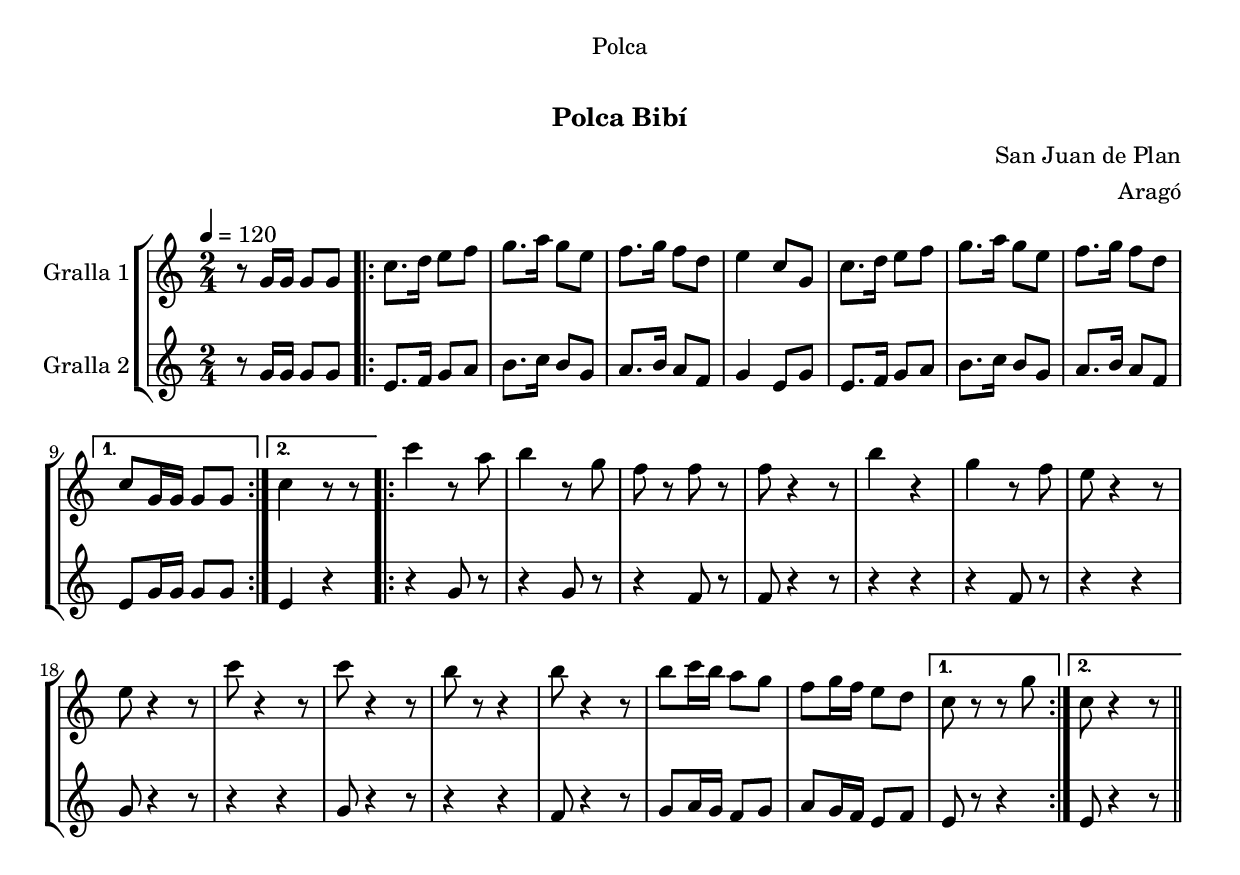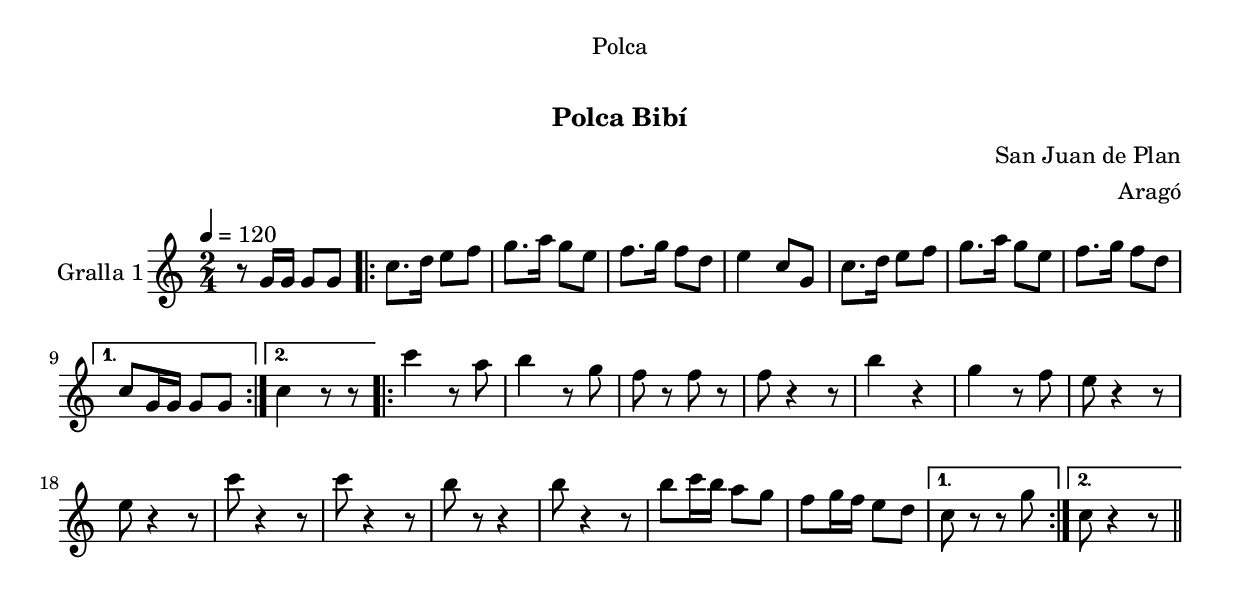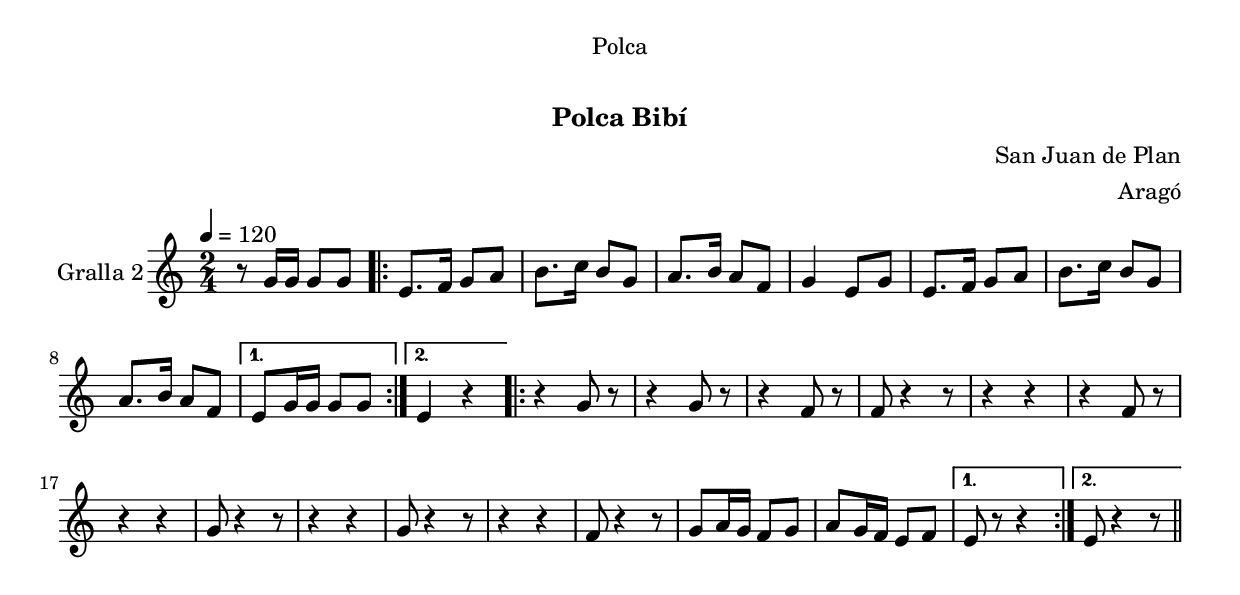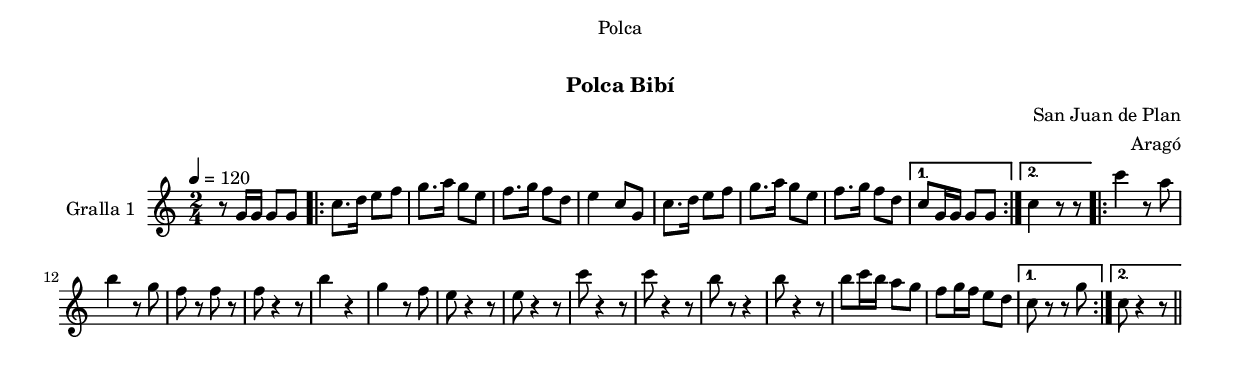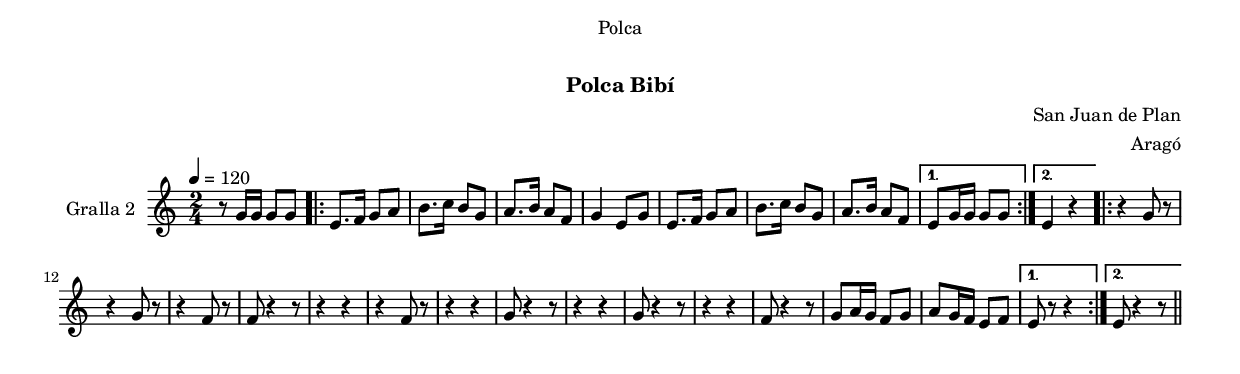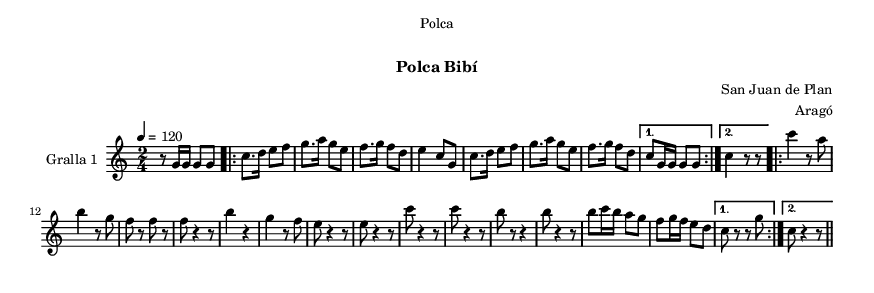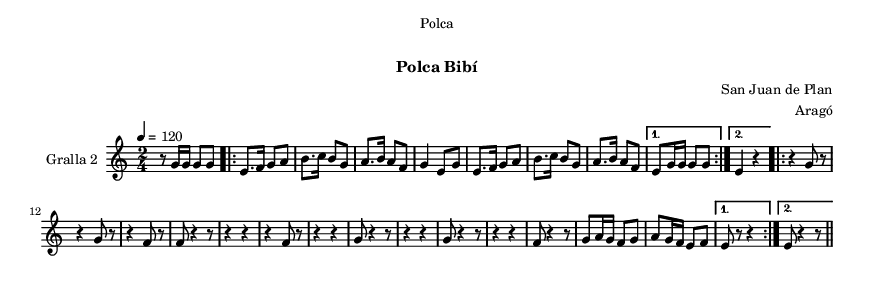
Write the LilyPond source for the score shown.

\version "2.16.0"

\header {
  dedication="Polca"
  title="  "
  subtitle="Polca Bibí"
  subsubtitle=""
  poet=""
  meter=""
  piece=""
  composer="San Juan de Plan"
  arranger="Aragó"
  opus=""
  instrument=""
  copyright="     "
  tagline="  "
}

liniaroAa =
\relative g'
{
  \tempo 4=120
  \clef treble
  \key c \major
  \time 2/4
  r8 g16 g g8 g  |
  \repeat volta 2 { c8. d16 e8 f  |
  g8. a16 g8 e  |
  f8. g16 f8 d  |
  %05
  e4 c8 g  |
  c8. d16 e8 f  |
  g8. a16 g8 e  |
  f8. g16 f8 d }
  \alternative { { c8 g16 g g8 g }
  %10
  { c4 r8 r8 } } % kompletite
  \repeat volta 2 { c'4 r8 a  |
  b4 r8 g  |
  f8 r f r  |
  f8 r4 r8  | % kompletite
  %15
  b4 r4  | % kompletite
  g4 r8 f  |
  e8 r4 r8  | % kompletite
  e8 r4 r8  | % kompletite
  c'8 r4 r8  | % kompletite
  %20
  c8 r4 r8  | % kompletite
  b8 r r4  | % kompletite
  b8 r4 r8  | % kompletite
  b8 c16 b a8 g  |
  f8 g16 f e8 d }
  %25
  \alternative { { c8 r r g' }
  { c,8 r4 r8 } } \bar "||" % kompletite
}

liniaroAb =
\relative g'
{
  \tempo 4=120
  \clef treble
  \key c \major
  \time 2/4
  r8 g16 g g8 g  |
  \repeat volta 2 { e8. f16 g8 a  |
  b8. c16 b8 g  |
  a8. b16 a8 f  |
  %05
  g4 e8 g  |
  e8. f16 g8 a  |
  b8. c16 b8 g  |
  a8. b16 a8 f }
  \alternative { { e8 g16 g g8 g }
  %10
  { e4 r } }
  \repeat volta 2 { r4 g8 r  |
  r4 g8 r  |
  r4 f8 r  |
  f8 r4 r8  | % kompletite
  %15
  r4 r4  | % kompletite
  r4 f8 r  |
  r4 r4  | % kompletite
  g8 r4 r8  | % kompletite
  r4 r4  | % kompletite
  %20
  g8 r4 r8  | % kompletite
  r4 r4  | % kompletite
  f8 r4 r8  | % kompletite
  g8 a16 g f8 g  |
  a8 g16 f e8 f }
  %25
  \alternative { { e8 r r4 }
  { e8 r4 r8 } } \bar "||" % kompletite
}

\book {

\paper {
  print-page-number = false
  #(set-paper-size "a4")
  #(layout-set-staff-size 20)
}

\bookpart {
  \score {
    \new StaffGroup {
      \override Score.RehearsalMark #'self-alignment-X = #LEFT
      <<
        \new Staff \with {instrumentName = #"Gralla 1" } \liniaroAa
        \new Staff \with {instrumentName = #"Gralla 2" } \liniaroAb
      >>
    }
    \layout {}
  }\score { \unfoldRepeats
    \new StaffGroup {
      \override Score.RehearsalMark #'self-alignment-X = #LEFT
      <<
        \new Staff \with {instrumentName = #"Gralla 1" } \liniaroAa
        \new Staff \with {instrumentName = #"Gralla 2" } \liniaroAb
      >>
    }
    \midi {}
  }
}

\bookpart {
  \header {}
  \score {
    \new StaffGroup {
      \override Score.RehearsalMark #'self-alignment-X = #LEFT
      <<
        \new Staff \with {instrumentName = #"Gralla 1" } \liniaroAa
      >>
    }
    \layout {}
  }\score { \unfoldRepeats
    \new StaffGroup {
      \override Score.RehearsalMark #'self-alignment-X = #LEFT
      <<
        \new Staff \with {instrumentName = #"Gralla 1" } \liniaroAa
      >>
    }
    \midi {}
  }
}

\bookpart {
  \header {}
  \score {
    \new StaffGroup {
      \override Score.RehearsalMark #'self-alignment-X = #LEFT
      <<
        \new Staff \with {instrumentName = #"Gralla 2" } \liniaroAb
      >>
    }
    \layout {}
  }\score { \unfoldRepeats
    \new StaffGroup {
      \override Score.RehearsalMark #'self-alignment-X = #LEFT
      <<
        \new Staff \with {instrumentName = #"Gralla 2" } \liniaroAb
      >>
    }
    \midi {}
  }
}

}

\book {

\paper {
  print-page-number = false
  #(set-paper-size "a5landscape")
  #(layout-set-staff-size 16)
}

\bookpart {
  \header {}
  \score {
    \new StaffGroup {
      \override Score.RehearsalMark #'self-alignment-X = #LEFT
      <<
        \new Staff \with {instrumentName = #"Gralla 1" } \liniaroAa
      >>
    }
    \layout {}
  }
}

\bookpart {
  \header {}
  \score {
    \new StaffGroup {
      \override Score.RehearsalMark #'self-alignment-X = #LEFT
      <<
        \new Staff \with {instrumentName = #"Gralla 2" } \liniaroAb
      >>
    }
    \layout {}
  }
}

}

\book {

\paper {
  print-page-number = false
  #(set-paper-size "a6landscape")
  #(layout-set-staff-size 12)
}

\bookpart {
  \header {}
  \score {
    \new StaffGroup {
      \override Score.RehearsalMark #'self-alignment-X = #LEFT
      <<
        \new Staff \with {instrumentName = #"Gralla 1" } \liniaroAa
      >>
    }
    \layout {}
  }
}

\bookpart {
  \header {}
  \score {
    \new StaffGroup {
      \override Score.RehearsalMark #'self-alignment-X = #LEFT
      <<
        \new Staff \with {instrumentName = #"Gralla 2" } \liniaroAb
      >>
    }
    \layout {}
  }
}

}

